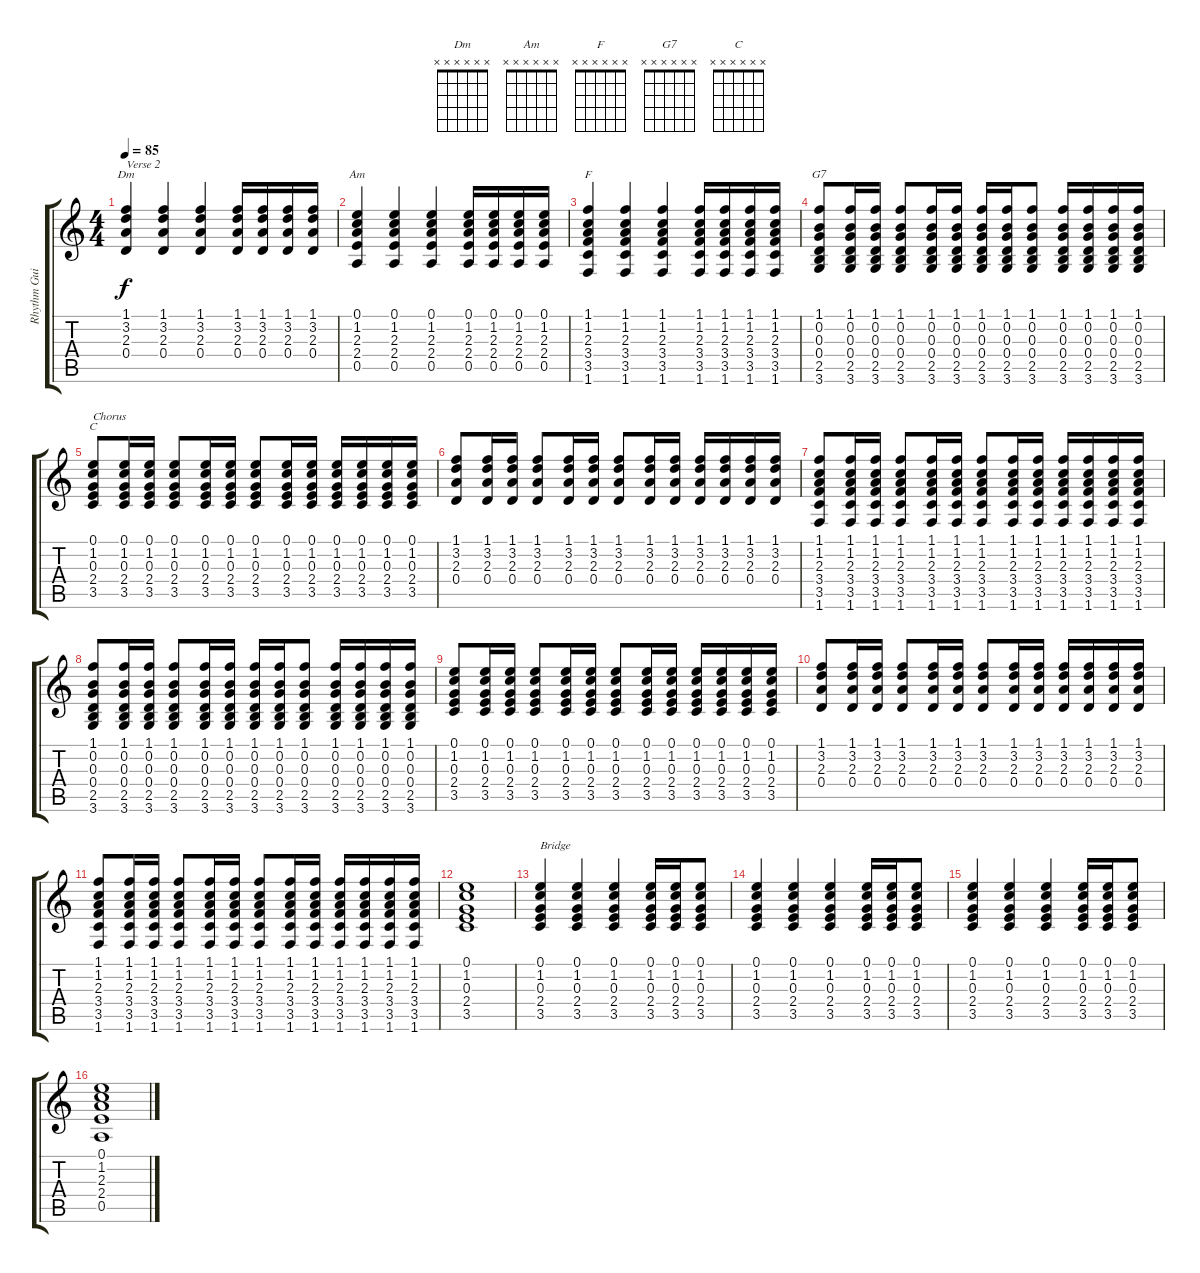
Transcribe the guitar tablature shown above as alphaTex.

\track ("Rhythm Guitar" "Rhythm Gui") {instrument acousticguitarsteel}
\staff {score tabs}
\tuning (E4 B3 G3 D3 A2 E2) {hide}
\chord ("Dm" x x x x x x)
\chord ("Am" x x x x x x)
\chord ("F" x x x x x x)
\chord ("G7" x x x x x x)
\chord ("C" x x x x x x)
\ts (4 4)
\tempo 85
\clef g2
\ks c
(1.1 3.2 2.3 0.4).4{ch "Dm" txt "Verse 2" dy f} (1.1 3.2 2.3 0.4).4 (1.1 3.2 2.3 0.4).4 (1.1 3.2 2.3 0.4).16 (1.1 3.2 2.3 0.4).16 (1.1 3.2 2.3 0.4).16 (1.1 3.2 2.3 0.4).16 |
(0.1 1.2 2.3 2.4 0.5).4{ch "Am"} (0.1 1.2 2.3 2.4 0.5).4 (0.1 1.2 2.3 2.4 0.5).4 (0.1 1.2 2.3 2.4 0.5).16 (0.1 1.2 2.3 2.4 0.5).16 (0.1 1.2 2.3 2.4 0.5).16 (0.1 1.2 2.3 2.4 0.5).16 |
(1.1 1.2 2.3 3.4 3.5 1.6).4{ch "F"} (1.1 1.2 2.3 3.4 3.5 1.6).4 (1.1 1.2 2.3 3.4 3.5 1.6).4 (1.1 1.2 2.3 3.4 3.5 1.6).16 (1.1 1.2 2.3 3.4 3.5 1.6).16 (1.1 1.2 2.3 3.4 3.5 1.6).16 (1.1 1.2 2.3 3.4 3.5 1.6).16 |
(1.1 0.2 0.3 0.4 2.5 3.6).8{ch "G7"} (1.1 0.2 0.3 0.4 2.5 3.6).16 (1.1 0.2 0.3 0.4 2.5 3.6).16 (1.1 0.2 0.3 0.4 2.5 3.6).8 (1.1 0.2 0.3 0.4 2.5 3.6).16 (1.1 0.2 0.3 0.4 2.5 3.6).16 (1.1 0.2 0.3 0.4 2.5 3.6).16 (1.1 0.2 0.3 0.4 2.5 3.6).16 (1.1 0.2 0.3 0.4 2.5 3.6).8 (1.1 0.2 0.3 0.4 2.5 3.6).16 (1.1 0.2 0.3 0.4 2.5 3.6).16 (1.1 0.2 0.3 0.4 2.5 3.6).16 (1.1 0.2 0.3 0.4 2.5 3.6).16 |
(0.1 1.2 0.3 2.4 3.5).8{ch "C" txt "Chorus"} (0.1 1.2 0.3 2.4 3.5).16 (0.1 1.2 0.3 2.4 3.5).16 (0.1 1.2 0.3 2.4 3.5).8 (0.1 1.2 0.3 2.4 3.5).16 (0.1 1.2 0.3 2.4 3.5).16 (0.1 1.2 0.3 2.4 3.5).8 (0.1 1.2 0.3 2.4 3.5).16 (0.1 1.2 0.3 2.4 3.5).16 (0.1 1.2 0.3 2.4 3.5).16 (0.1 1.2 0.3 2.4 3.5).16 (0.1 1.2 0.3 2.4 3.5).16 (0.1 1.2 0.3 2.4 3.5).16 |
(1.1 3.2 2.3 0.4).8 (1.1 3.2 2.3 0.4).16 (1.1 3.2 2.3 0.4).16 (1.1 3.2 2.3 0.4).8 (1.1 3.2 2.3 0.4).16 (1.1 3.2 2.3 0.4).16 (1.1 3.2 2.3 0.4).8 (1.1 3.2 2.3 0.4).16 (1.1 3.2 2.3 0.4).16 (1.1 3.2 2.3 0.4).16 (1.1 3.2 2.3 0.4).16 (1.1 3.2 2.3 0.4).16 (1.1 3.2 2.3 0.4).16 |
(1.1 1.2 2.3 3.4 3.5 1.6).8 (1.1 1.2 2.3 3.4 3.5 1.6).16 (1.1 1.2 2.3 3.4 3.5 1.6).16 (1.1 1.2 2.3 3.4 3.5 1.6).8 (1.1 1.2 2.3 3.4 3.5 1.6).16 (1.1 1.2 2.3 3.4 3.5 1.6).16 (1.1 1.2 2.3 3.4 3.5 1.6).8 (1.1 1.2 2.3 3.4 3.5 1.6).16 (1.1 1.2 2.3 3.4 3.5 1.6).16 (1.1 1.2 2.3 3.4 3.5 1.6).16 (1.1 1.2 2.3 3.4 3.5 1.6).16 (1.1 1.2 2.3 3.4 3.5 1.6).16 (1.1 1.2 2.3 3.4 3.5 1.6).16 |
(1.1 0.2 0.3 0.4 2.5 3.6).8 (1.1 0.2 0.3 0.4 2.5 3.6).16 (1.1 0.2 0.3 0.4 2.5 3.6).16 (1.1 0.2 0.3 0.4 2.5 3.6).8 (1.1 0.2 0.3 0.4 2.5 3.6).16 (1.1 0.2 0.3 0.4 2.5 3.6).16 (1.1 0.2 0.3 0.4 2.5 3.6).16 (1.1 0.2 0.3 0.4 2.5 3.6).16 (1.1 0.2 0.3 0.4 2.5 3.6).8 (1.1 0.2 0.3 0.4 2.5 3.6).16 (1.1 0.2 0.3 0.4 2.5 3.6).16 (1.1 0.2 0.3 0.4 2.5 3.6).16 (1.1 0.2 0.3 0.4 2.5 3.6).16 |
(0.1 1.2 0.3 2.4 3.5).8 (0.1 1.2 0.3 2.4 3.5).16 (0.1 1.2 0.3 2.4 3.5).16 (0.1 1.2 0.3 2.4 3.5).8 (0.1 1.2 0.3 2.4 3.5).16 (0.1 1.2 0.3 2.4 3.5).16 (0.1 1.2 0.3 2.4 3.5).8 (0.1 1.2 0.3 2.4 3.5).16 (0.1 1.2 0.3 2.4 3.5).16 (0.1 1.2 0.3 2.4 3.5).16 (0.1 1.2 0.3 2.4 3.5).16 (0.1 1.2 0.3 2.4 3.5).16 (0.1 1.2 0.3 2.4 3.5).16 |
(1.1 3.2 2.3 0.4).8 (1.1 3.2 2.3 0.4).16 (1.1 3.2 2.3 0.4).16 (1.1 3.2 2.3 0.4).8 (1.1 3.2 2.3 0.4).16 (1.1 3.2 2.3 0.4).16 (1.1 3.2 2.3 0.4).8 (1.1 3.2 2.3 0.4).16 (1.1 3.2 2.3 0.4).16 (1.1 3.2 2.3 0.4).16 (1.1 3.2 2.3 0.4).16 (1.1 3.2 2.3 0.4).16 (1.1 3.2 2.3 0.4).16 |
(1.1 1.2 2.3 3.4 3.5 1.6).8 (1.1 1.2 2.3 3.4 3.5 1.6).16 (1.1 1.2 2.3 3.4 3.5 1.6).16 (1.1 1.2 2.3 3.4 3.5 1.6).8 (1.1 1.2 2.3 3.4 3.5 1.6).16 (1.1 1.2 2.3 3.4 3.5 1.6).16 (1.1 1.2 2.3 3.4 3.5 1.6).8 (1.1 1.2 2.3 3.4 3.5 1.6).16 (1.1 1.2 2.3 3.4 3.5 1.6).16 (1.1 1.2 2.3 3.4 3.5 1.6).16 (1.1 1.2 2.3 3.4 3.5 1.6).16 (1.1 1.2 2.3 3.4 3.5 1.6).16 (1.1 1.2 2.3 3.4 3.5 1.6).16 |
(0.1 1.2 0.3 2.4 3.5).1 |
(0.1 1.2 0.3 2.4 3.5).4{txt "Bridge"} (0.1 1.2 0.3 2.4 3.5).4 (0.1 1.2 0.3 2.4 3.5).4 (0.1 1.2 0.3 2.4 3.5).16 (0.1 1.2 0.3 2.4 3.5).16 (0.1 1.2 0.3 2.4 3.5).8 |
(0.1 1.2 0.3 2.4 3.5).4 (0.1 1.2 0.3 2.4 3.5).4 (0.1 1.2 0.3 2.4 3.5).4 (0.1 1.2 0.3 2.4 3.5).16 (0.1 1.2 0.3 2.4 3.5).16 (0.1 1.2 0.3 2.4 3.5).8 |
(0.1 1.2 0.3 2.4 3.5).4 (0.1 1.2 0.3 2.4 3.5).4 (0.1 1.2 0.3 2.4 3.5).4 (0.1 1.2 0.3 2.4 3.5).16 (0.1 1.2 0.3 2.4 3.5).16 (0.1 1.2 0.3 2.4 3.5).8 |
(0.1 1.2 2.3 2.4 0.5).1
